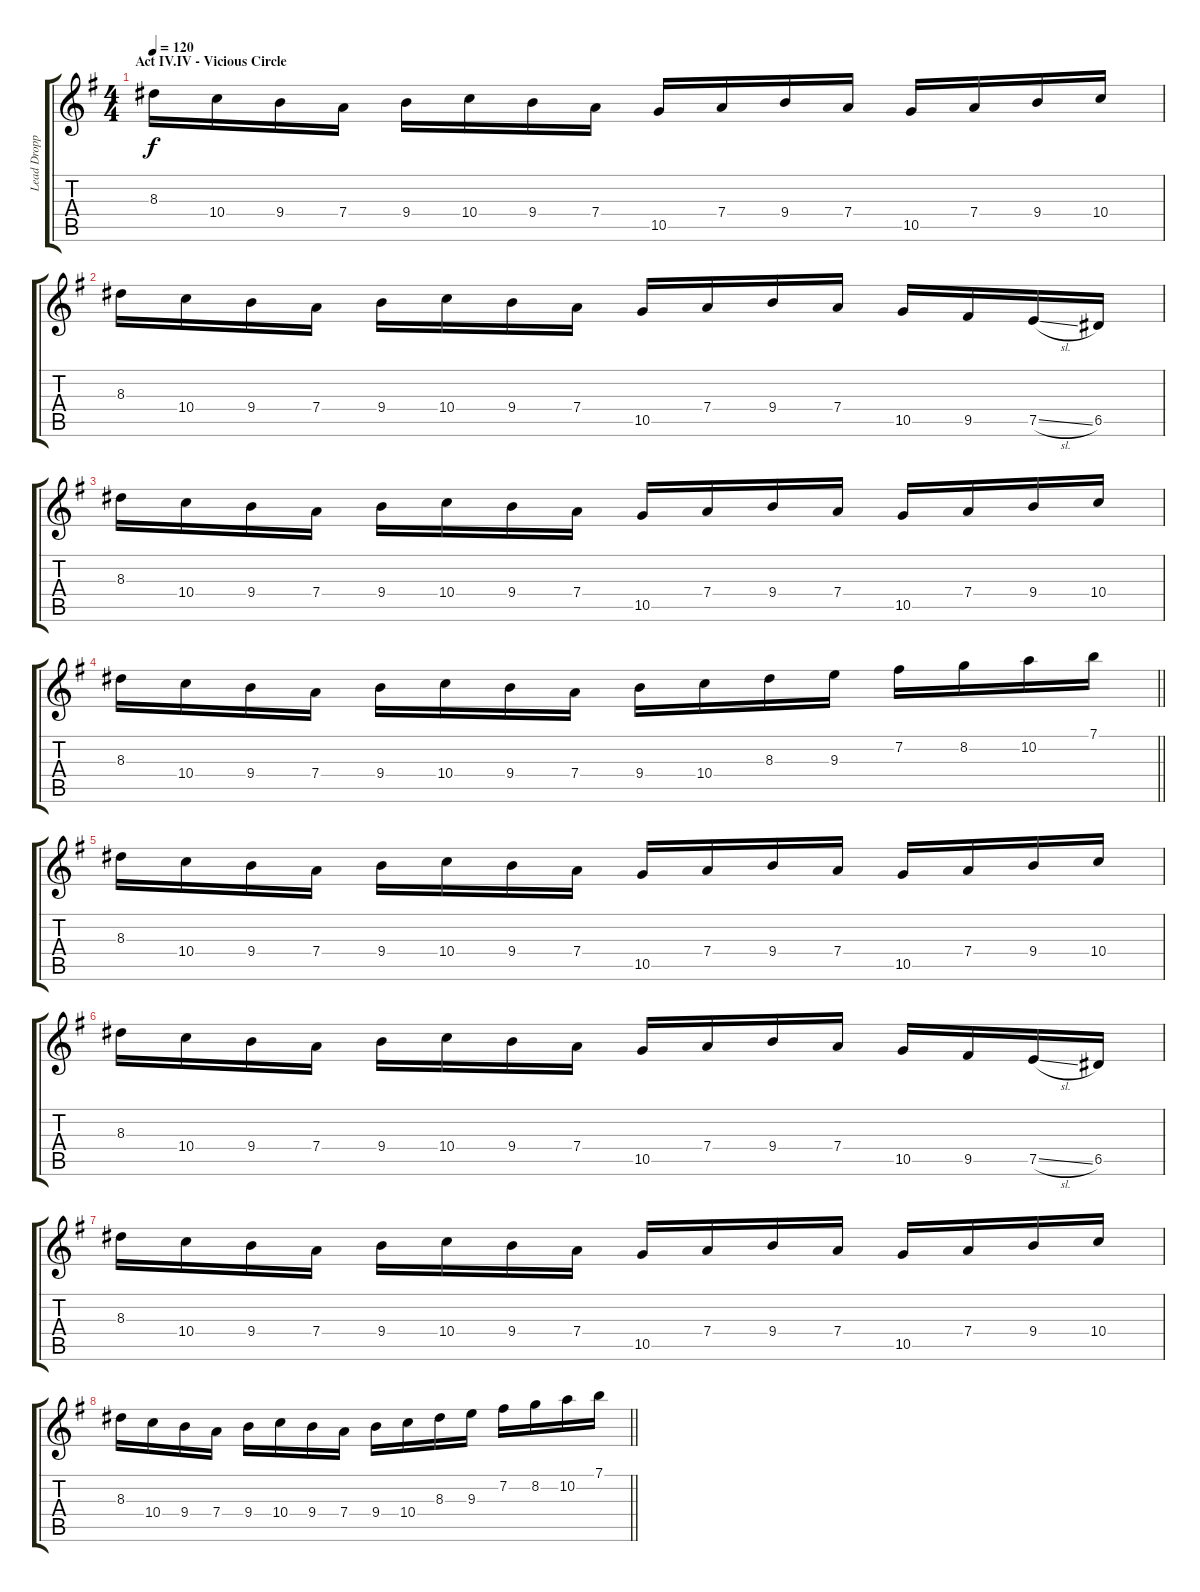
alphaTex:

\track ("Lead Dropped D " "Lead Dropp") {instrument distortionguitar}
\staff {score tabs}
\tuning (E4 B3 G3 D3 A2 D2) {hide}
\ts (4 4)
\section ("" "Act IV.IV - Vicious Circle")
\tempo 120
\clef g2
\ks eminor
8.3.16{dy f} 10.4.16 9.4.16 7.4.16 9.4.16 10.4.16 9.4.16 7.4.16 10.5.16 7.4.16 9.4.16 7.4.16 10.5.16 7.4.16 9.4.16 10.4.16 |
8.3.16 10.4.16 9.4.16 7.4.16 9.4.16 10.4.16 9.4.16 7.4.16 10.5.16 7.4.16 9.4.16 7.4.16 10.5.16 9.5.16 7.5{sl}.16 6.5.16 |
8.3.16 10.4.16 9.4.16 7.4.16 9.4.16 10.4.16 9.4.16 7.4.16 10.5.16 7.4.16 9.4.16 7.4.16 10.5.16 7.4.16 9.4.16 10.4.16 |
\barLineRight lightlight
8.3.16 10.4.16 9.4.16 7.4.16 9.4.16 10.4.16 9.4.16 7.4.16 9.4.16 10.4.16 8.3.16 9.3.16 7.2.16 8.2.16 10.2.16 7.1.16 |
8.3.16 10.4.16 9.4.16 7.4.16 9.4.16 10.4.16 9.4.16 7.4.16 10.5.16 7.4.16 9.4.16 7.4.16 10.5.16 7.4.16 9.4.16 10.4.16 |
8.3.16 10.4.16 9.4.16 7.4.16 9.4.16 10.4.16 9.4.16 7.4.16 10.5.16 7.4.16 9.4.16 7.4.16 10.5.16 9.5.16 7.5{sl}.16 6.5.16 |
8.3.16 10.4.16 9.4.16 7.4.16 9.4.16 10.4.16 9.4.16 7.4.16 10.5.16 7.4.16 9.4.16 7.4.16 10.5.16 7.4.16 9.4.16 10.4.16 |
\barLineRight lightlight
8.3.16 10.4.16 9.4.16 7.4.16 9.4.16 10.4.16 9.4.16 7.4.16 9.4.16 10.4.16 8.3.16 9.3.16 7.2.16 8.2.16 10.2.16 7.1.16
